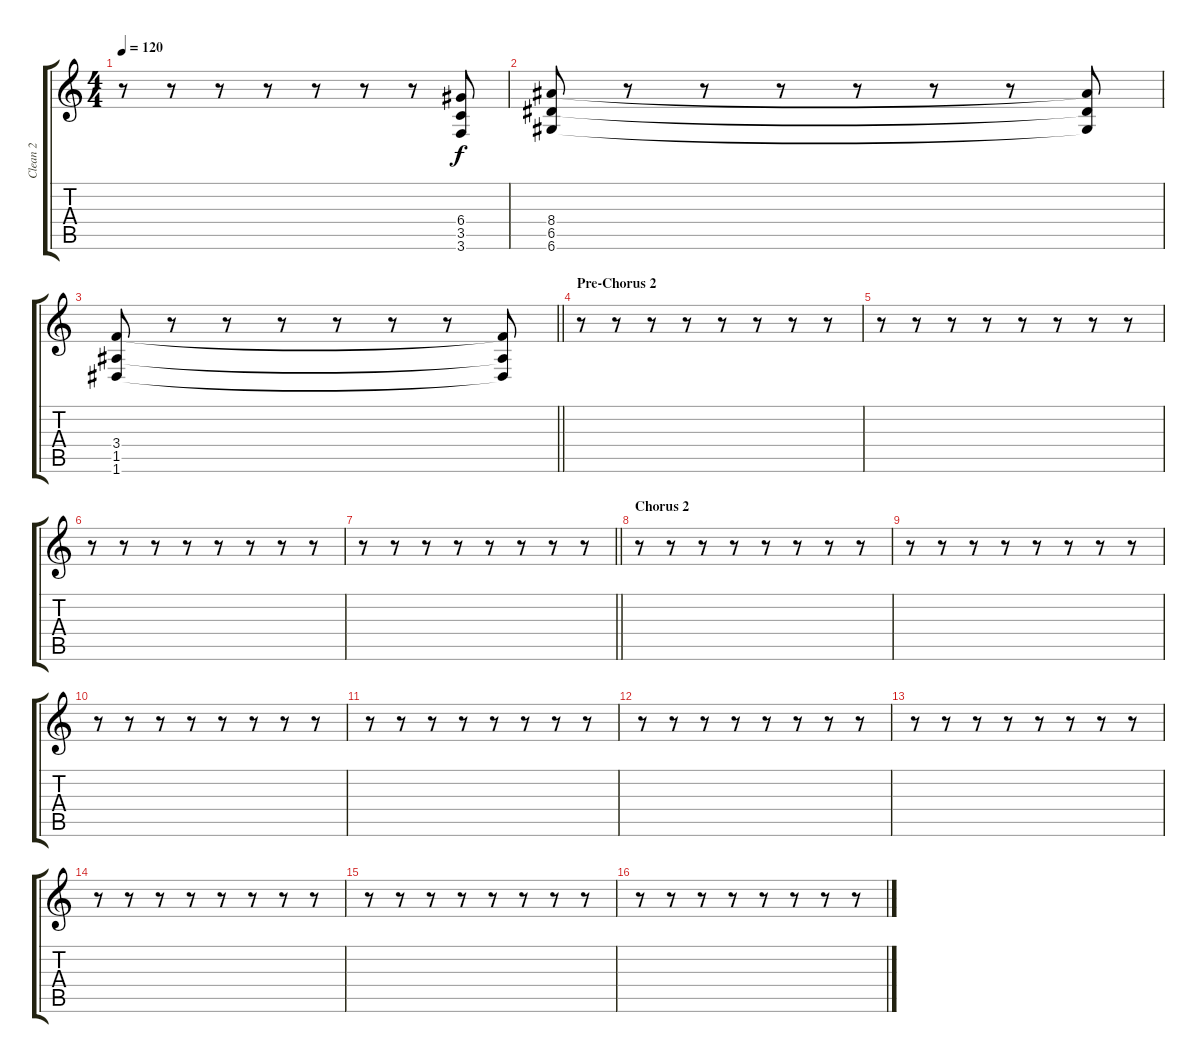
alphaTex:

\track ("Clean 2" "Clean 2") {instrument electricguitarclean}
\staff {score tabs}
\tuning (E4 B3 G3 D3 A2 D2) {hide}
\ts (4 4)
\tempo 120
\clef g2
\ks c
r.8{dy f} r.8 r.8 r.8 r.8 r.8 r.8 (6.4{t} 3.5{t} 3.6{t}).8 |
(8.4 6.5 6.6).8 r.8 r.8 r.8 r.8 r.8 r.8 (8.4{t} 6.5{t} 6.6{t}).8 |
\barLineRight lightlight
(3.4 1.5 1.6).8 r.8 r.8 r.8 r.8 r.8 r.8 (3.4{t} 1.5{t} 1.6{t}).8 |
\section ("" "Pre-Chorus 2")
r.8 r.8 r.8 r.8 r.8 r.8 r.8 r.8 |
r.8 r.8 r.8 r.8 r.8 r.8 r.8 r.8 |
r.8 r.8 r.8 r.8 r.8 r.8 r.8 r.8 |
\barLineRight lightlight
r.8 r.8 r.8 r.8 r.8 r.8 r.8 r.8 |
\section ("" "Chorus 2")
r.8 r.8 r.8 r.8 r.8 r.8 r.8 r.8 |
r.8 r.8 r.8 r.8 r.8 r.8 r.8 r.8 |
r.8 r.8 r.8 r.8 r.8 r.8 r.8 r.8 |
r.8 r.8 r.8 r.8 r.8 r.8 r.8 r.8 |
r.8 r.8 r.8 r.8 r.8 r.8 r.8 r.8 |
r.8 r.8 r.8 r.8 r.8 r.8 r.8 r.8 |
r.8 r.8 r.8 r.8 r.8 r.8 r.8 r.8 |
r.8 r.8 r.8 r.8 r.8 r.8 r.8 r.8 |
r.8 r.8 r.8 r.8 r.8 r.8 r.8 r.8
